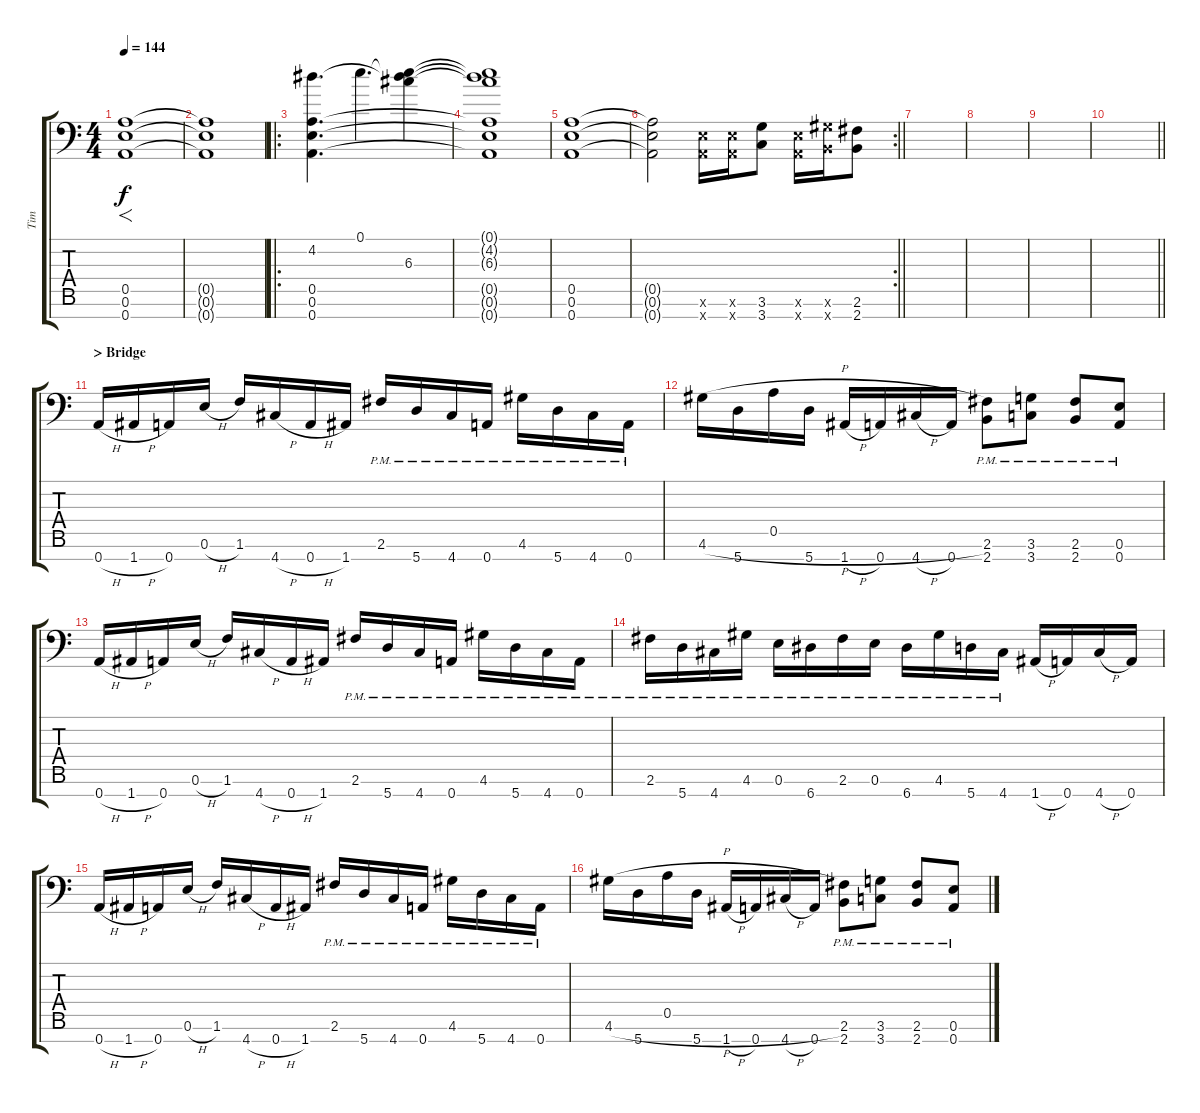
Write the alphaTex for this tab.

\track ("Tim" "Tim") {instrument distortionguitar}
\staff {score tabs}
\tuning (E4 B3 G3 D3 A2 E2 A1) {hide}
\ts (4 4)
\tempo 144
\clef f4
\ks c
(0.5 0.6 0.7).1{f dy f instrument distortionguitar} |
(0.5{t} 0.6{t} 0.7{t}).1 |
\ro
(4.2 0.5 0.6 0.7).4{d} 0.1.4{d} (0.1{t} 4.2{t} 6.3).4 |
(0.1{t} 4.2{t} 6.3{t} 0.5{t} 0.6{t} 0.7{t}).1 |
(0.5 0.6 0.7).1 |
\rc 2
\barLineRight lightlight
(0.5{t} 0.6{t} 0.7{t}).2 (0.6{x} 0.7{x}).16 (0.6{x} 0.7{x}).16 (3.6 3.7).8 (0.6{x} 0.7{x}).16 (4.6{x} 2.7{x}).16 (2.6 2.7).8 |
|
|
|
\barLineRight lightlight
|
\section ("" "> Bridge")
0.7{h}.16 1.7{h}.16 0.7.16 0.6{h}.16 1.6.16 4.7{h}.16 0.7{h}.16 1.7.16 2.6{pm}.16 5.7{pm}.16 4.7{pm}.16 0.7{pm}.16 4.6{pm}.16 5.7{pm}.16 4.7{pm}.16 0.7{pm}.16 |
4.6{h}.16 5.7.16 0.5.16 5.7.16 1.7{h}.16 0.7.16 4.7{h}.16 0.7.16 (2.6{pm} 2.7{pm}).8 (3.6{pm} 3.7{pm}).8 (2.6{pm} 2.7{pm}).8 (0.6{pm} 0.7{pm}).8 |
0.7{h}.16 1.7{h}.16 0.7.16 0.6{h}.16 1.6.16 4.7{h}.16 0.7{h}.16 1.7.16 2.6{pm}.16 5.7{pm}.16 4.7{pm}.16 0.7{pm}.16 4.6{pm}.16 5.7{pm}.16 4.7{pm}.16 0.7{pm}.16 |
2.6{pm}.16 5.7{pm}.16 4.7{pm}.16 4.6{pm}.16 0.6{pm}.16 6.7{pm}.16 2.6{pm}.16 0.6{pm}.16 6.7{pm}.16 4.6{pm}.16 5.7{pm}.16 4.7{pm}.16 1.7{h}.16 0.7.16 4.7{h}.16 0.7.16 |
0.7{h}.16 1.7{h}.16 0.7.16 0.6{h}.16 1.6.16 4.7{h}.16 0.7{h}.16 1.7.16 2.6{pm}.16 5.7{pm}.16 4.7{pm}.16 0.7{pm}.16 4.6{pm}.16 5.7{pm}.16 4.7{pm}.16 0.7{pm}.16 |
4.6{h}.16 5.7.16 0.5.16 5.7.16 1.7{h}.16 0.7.16 4.7{h}.16 0.7.16 (2.6{pm} 2.7{pm}).8 (3.6{pm} 3.7{pm}).8 (2.6{pm} 2.7{pm}).8 (0.6{pm} 0.7{pm}).8
